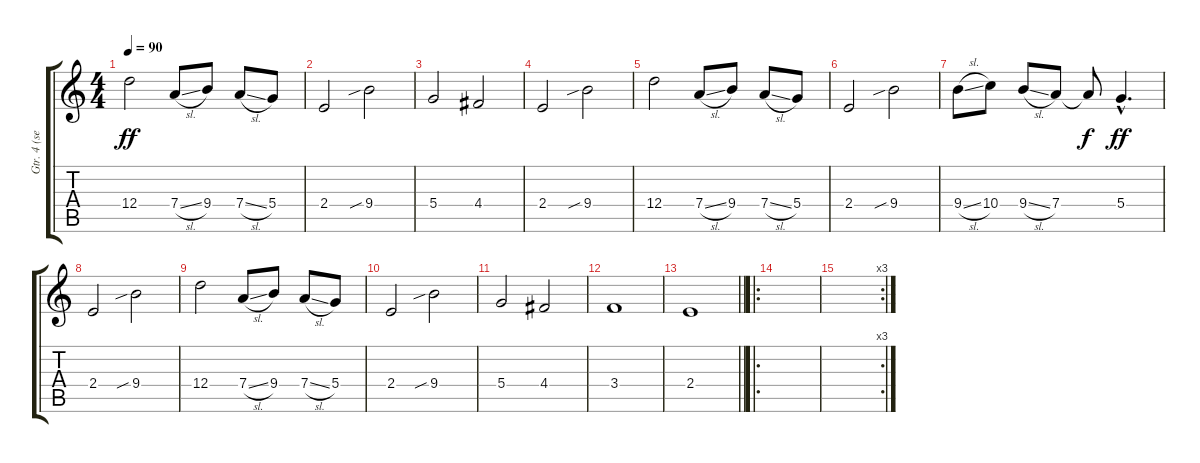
\track ("Gtr. 4 (semi-clean elec. w/delay)" "Gtr. 4 (se") {instrument electricguitarclean}
\staff {score tabs}
\tuning (E4 B3 G3 D3 A2 E2) {hide}
\ts (4 4)
\tempo 90
\clef g2
\ks c
12.4.2{dy ff} 7.4{sl}.8 9.4.8 7.4{sl}.8 5.4.8 |
2.4.2 9.4{sib}.2 |
5.4.2 4.4.2 |
2.4.2 9.4{sib}.2 |
12.4.2 7.4{sl}.8 9.4.8 7.4{sl}.8 5.4.8 |
2.4.2 9.4{sib}.2 |
9.4{sl}.8 10.4.8 9.4{sl}.8 7.4.8 7.4{t}.8{dy f} 5.4{hac}.4{d dy ff} |
2.4.2 9.4{sib}.2 |
12.4.2 7.4{sl}.8 9.4.8 7.4{sl}.8 5.4.8 |
2.4.2 9.4{sib}.2 |
5.4.2 4.4.2 |
3.4.1 |
\barLineRight lightlight
2.4.1 |
\ro
|
\rc 3
